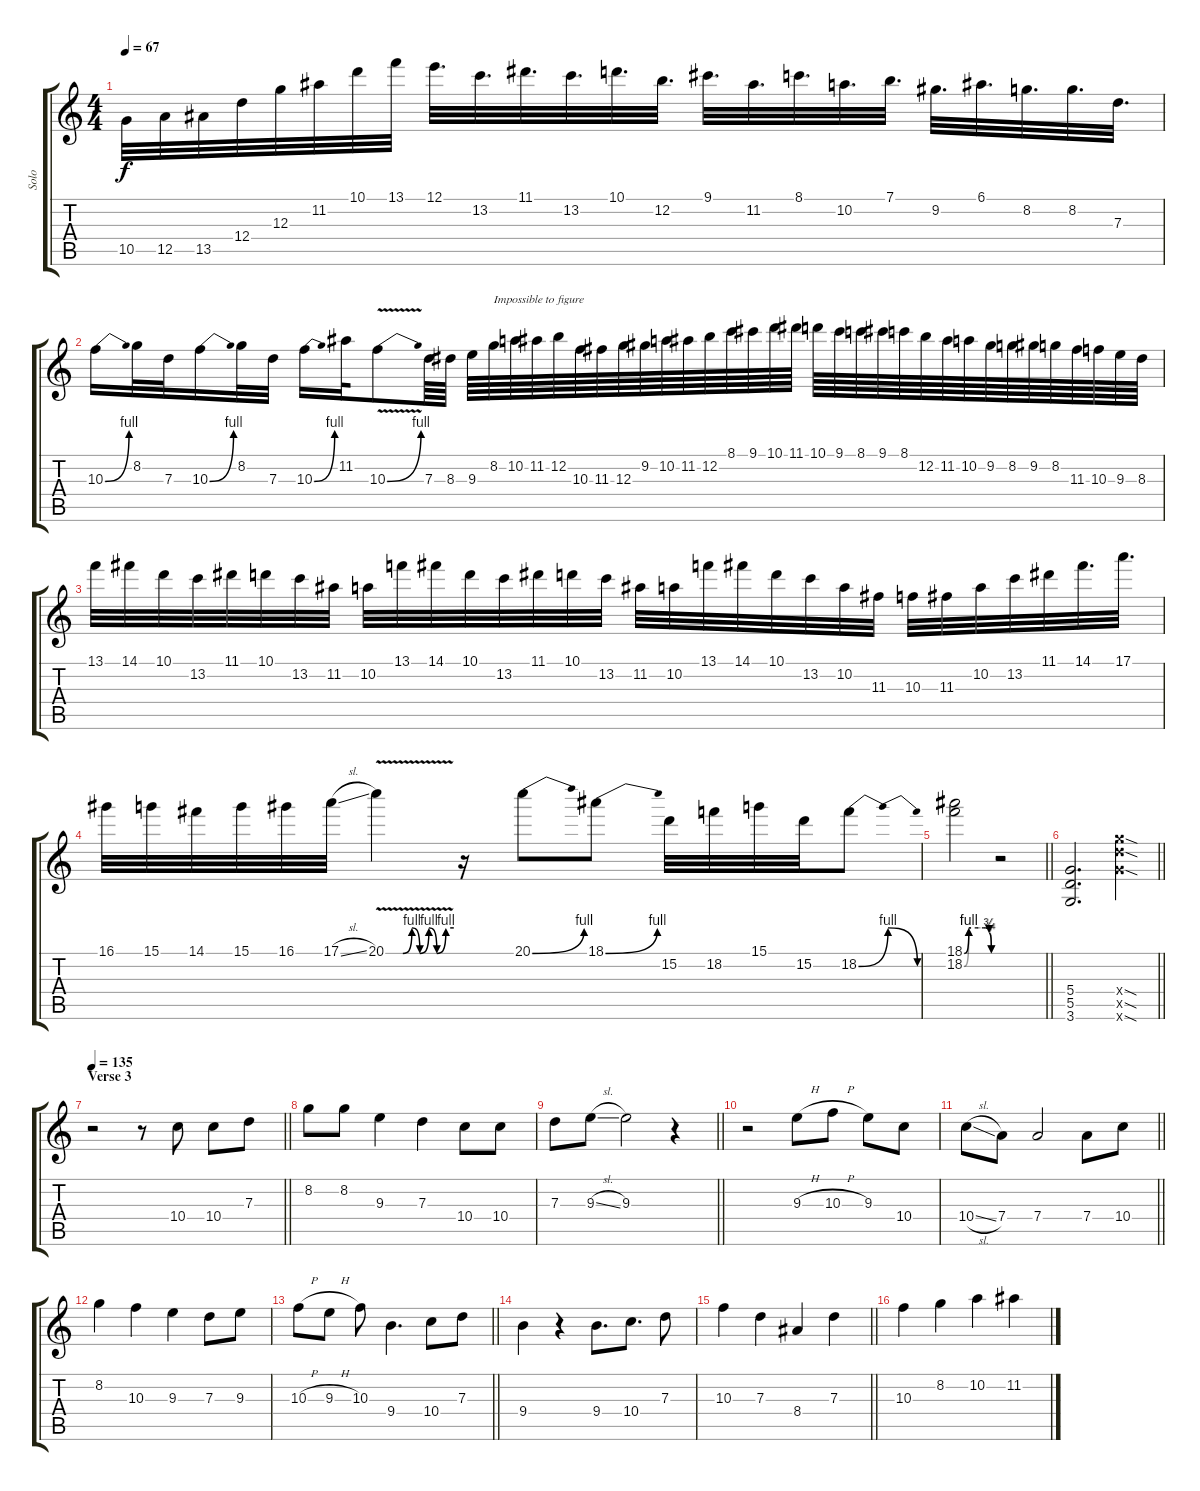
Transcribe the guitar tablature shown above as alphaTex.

\track ("Solo" "Solo") {instrument distortionguitar}
\staff {score tabs}
\tuning (E4 B3 G3 D3 A2 E2) {hide}
\ts (4 4)
\tempo 67
\clef g2
\ks c
10.5.32{dy f} 12.5.32 13.5.32 12.4.32 12.3.32 11.2.32 10.1.32 13.1.32 12.1.32{d} 13.2.32{d} 11.1.32{d} 13.2.32{d} 10.1.32{d} 12.2.32{d} 9.1.32{d} 11.2.32{d} 8.1.32{d} 10.2.32{d} 7.1.32{d} 9.2.32{d} 6.1.32{d} 8.2.32{d} 8.2.32{d} 7.3.32{d} |
10.3{be (bend 0 0 60 4)}.16 8.2.32 7.3.32 10.3{be (bend 0 0 60 4)}.16 8.2.32 7.3.32 10.3{be (bend 0 0 60 4)}.16 11.2.32 10.3{be (bend 0 0 60 4) v}.8 7.3.64 8.3.64 9.3.64 8.2.64{txt "Impossible to figure"} 10.2.64 11.2.64 12.2.64 10.3.64 11.3.64 12.3.64 9.2.64 10.2.64 11.2.64 12.2.64 8.1.64 9.1.64 10.1.64 11.1.64 10.1.64 9.1.64 8.1.64 9.1.64 8.1.64 12.2.64 11.2.64 10.2.64 9.2.64 8.2.64 9.2.64 8.2.64 11.3.64 10.3.64 9.3.64 8.3.64 |
13.1.32 14.1.32 10.1.32 13.2.32 11.1.32 10.1.32 13.2.32 11.2.32 10.2.32 13.1.32 14.1.32 10.1.32 13.2.32 11.1.32 10.1.32 13.2.32 11.2.32 10.2.32 13.1.32 14.1.32 10.1.32 13.2.32 10.2.32 11.3.32 10.3.32 11.3.32 10.2.32 13.2.32 11.1.32 14.1.32{d} 17.1.32{d} |
16.1.32 15.1.32 14.1.32 15.1.32 16.1.32 17.1{sl}.32 20.1{be (custom 0 0 15 0 23 4 30 0 38 4 45 0 53 4 60 4) v}.4 r.16 20.1{be (bend 0 0 60 4)}.8 18.1{be (bend 0 0 60 4)}.8 15.2.32 18.2.32 15.1.32 15.2.32 18.2{be (bendrelease 0 0 30 4 50 4 60 0)}.8 |
\barLineRight lightlight
(18.1{be (custom 0 0 10 4 15 4 47 4 50 4 55 3 60 0)} 18.2{be (custom 0 0 10 4 15 4 52 4 57 3 60 0)}).2 r.2 |
\barLineRight lightlight
(5.4 5.5 3.6).2{d} (17.4{sod x} 17.5{sod x} 15.6{sod x}).4 |
\section ("" "Verse 3")
\tempo 135
\barLineRight lightlight
r.2 r.8 10.4.8 10.4.8 7.3.8 |
8.2.8 8.2.8 9.3.4 7.3.4 10.4.8 10.4.8 |
\barLineRight lightlight
7.3.8 9.3{sl}.8 9.3.2 r.4 |
r.2 9.3{h}.8 10.3{h}.8 9.3.8 10.4.8 |
\barLineRight lightlight
10.4{sl}.8 7.4.8 7.4.2 7.4.8 10.4.8 |
8.2.4 10.3.4 9.3.4 7.3.8 9.3.8 |
\barLineRight lightlight
10.3{h}.8 9.3{h}.8 10.3.8 9.4.4{d} 10.4.8 7.3.8 |
9.4.4 r.4 9.4.8{d} 10.4.8{d} 7.3.8 |
\barLineRight lightlight
10.3.4 7.3.4 8.4.4 7.3.4 |
10.3.4 8.2.4 10.2.4 11.2.4
